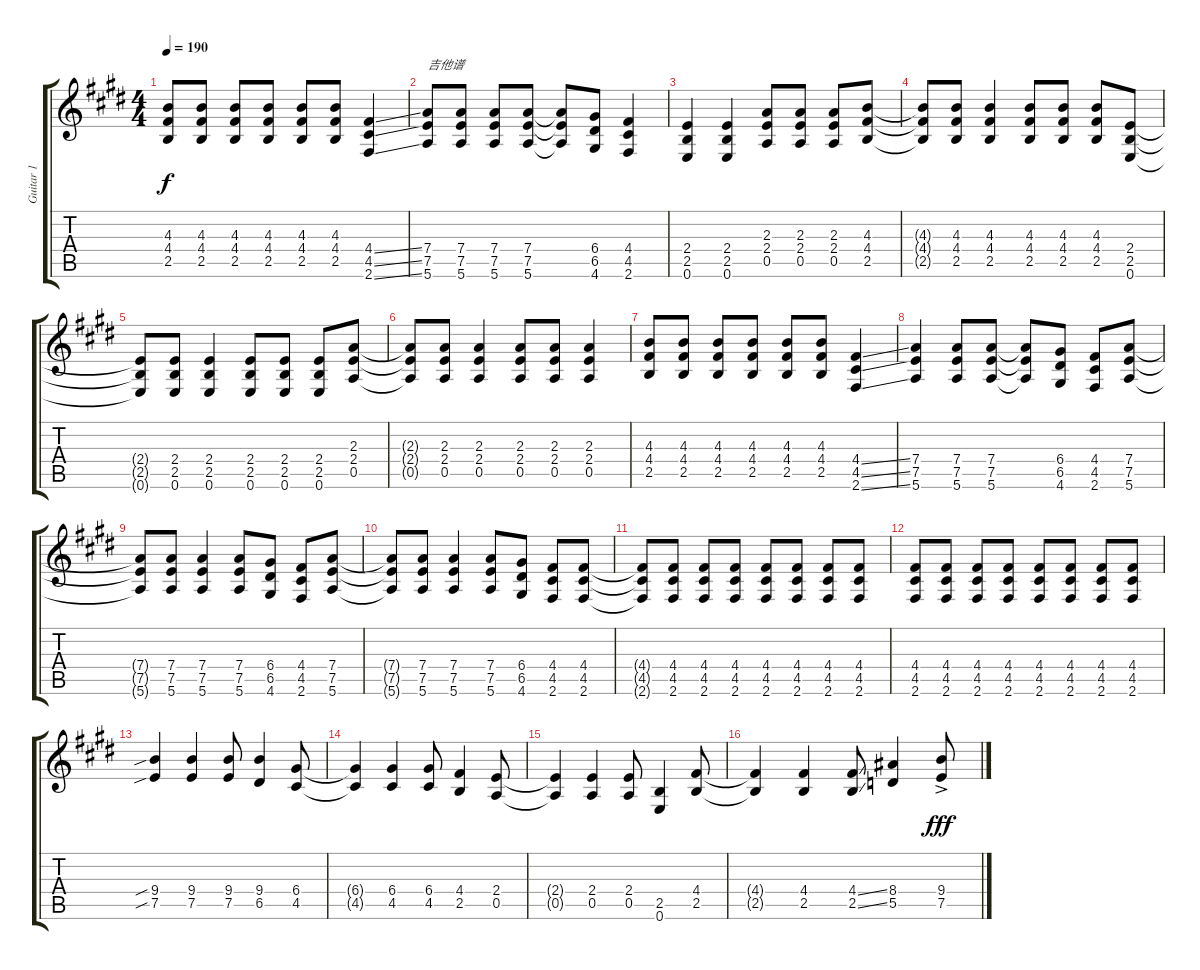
\track ("Guitar 1" "Guitar 1") {instrument distortionguitar}
\staff {score tabs}
\tuning (E4 B3 G3 D3 A2 E2) {hide}
\ts (4 4)
\tempo 190
\clef g2
\ks e
(4.3 4.4 2.5).8{dy f} (4.3 4.4 2.5).8 (4.3 4.4 2.5).8 (4.3 4.4 2.5).8 (4.3 4.4 2.5).8 (4.3 4.4 2.5).8 (4.4{ss} 4.5{ss} 2.6{ss}).4 |
(7.4 7.5 5.6).8{txt "吉他谱"} (7.4 7.5 5.6).8 (7.4 7.5 5.6).8 (7.4 7.5 5.6).8 (7.4{t} 7.5{t} 5.6{t}).8 (6.4 6.5 4.6).8 (4.4 4.5 2.6).4 |
(2.4 2.5 0.6).4 (2.4 2.5 0.6).4 (2.3 2.4 0.5).8 (2.3 2.4 0.5).8 (2.3 2.4 0.5).8 (4.3 4.4 2.5).8 |
(4.3{t} 4.4{t} 2.5{t}).8 (4.3 4.4 2.5).8 (4.3 4.4 2.5).4 (4.3 4.4 2.5).8 (4.3 4.4 2.5).8 (4.3 4.4 2.5).8 (2.4 2.5 0.6).8 |
(2.4{t} 2.5{t} 0.6{t}).8 (2.4 2.5 0.6).8 (2.4 2.5 0.6).4 (2.4 2.5 0.6).8 (2.4 2.5 0.6).8 (2.4 2.5 0.6).8 (2.3 2.4 0.5).8 |
(2.3{t} 2.4{t} 0.5{t}).8 (2.3 2.4 0.5).8 (2.3 2.4 0.5).4 (2.3 2.4 0.5).8 (2.3 2.4 0.5).8 (2.3 2.4 0.5).4 |
(4.3 4.4 2.5).8 (4.3 4.4 2.5).8 (4.3 4.4 2.5).8 (4.3 4.4 2.5).8 (4.3 4.4 2.5).8 (4.3 4.4 2.5).8 (4.4{ss} 4.5{ss} 2.6{ss}).4 |
(7.4 7.5 5.6).4 (7.4 7.5 5.6).8 (7.4 7.5 5.6).8 (7.4{t} 7.5{t} 5.6{t}).8 (6.4 6.5 4.6).8 (4.4 4.5 2.6).8 (7.4 7.5 5.6).8 |
(7.4{t} 7.5{t} 5.6{t}).8 (7.4 7.5 5.6).8 (7.4 7.5 5.6).4 (7.4 7.5 5.6).8 (6.4 6.5 4.6).8 (4.4 4.5 2.6).8 (7.4 7.5 5.6).8 |
(7.4{t} 7.5{t} 5.6{t}).8 (7.4 7.5 5.6).8 (7.4 7.5 5.6).4 (7.4 7.5 5.6).8 (6.4 6.5 4.6).8 (4.4 4.5 2.6).8 (4.4 4.5 2.6).8 |
(4.4{t} 4.5{t} 2.6{t}).8 (4.4 4.5 2.6).8 (4.4 4.5 2.6).8 (4.4 4.5 2.6).8 (4.4 4.5 2.6).8 (4.4 4.5 2.6).8 (4.4 4.5 2.6).8 (4.4 4.5 2.6).8 |
(4.4 4.5 2.6).8 (4.4 4.5 2.6).8 (4.4 4.5 2.6).8 (4.4 4.5 2.6).8 (4.4 4.5 2.6).8 (4.4 4.5 2.6).8 (4.4 4.5 2.6).8 (4.4 4.5 2.6).8 |
(9.4{sib} 7.5{sib}).4 (9.4 7.5).4 (9.4 7.5).8 (9.4 6.5).4 (6.4 4.5).8 |
(6.4{t} 4.5{t}).4 (6.4 4.5).4 (6.4 4.5).8 (4.4 2.5).4 (2.4 0.5).8 |
(2.4{t} 0.5{t}).4 (2.4 0.5).4 (2.4 0.5).8 (2.5 0.6).4 (4.4 2.5).8 |
(4.4{t} 2.5{t}).4 (4.4 2.5).4 (4.4{ss} 2.5{ss}).8 (8.4 5.5).4 (9.4{ac} 7.5{ac}).8{dy fff}
